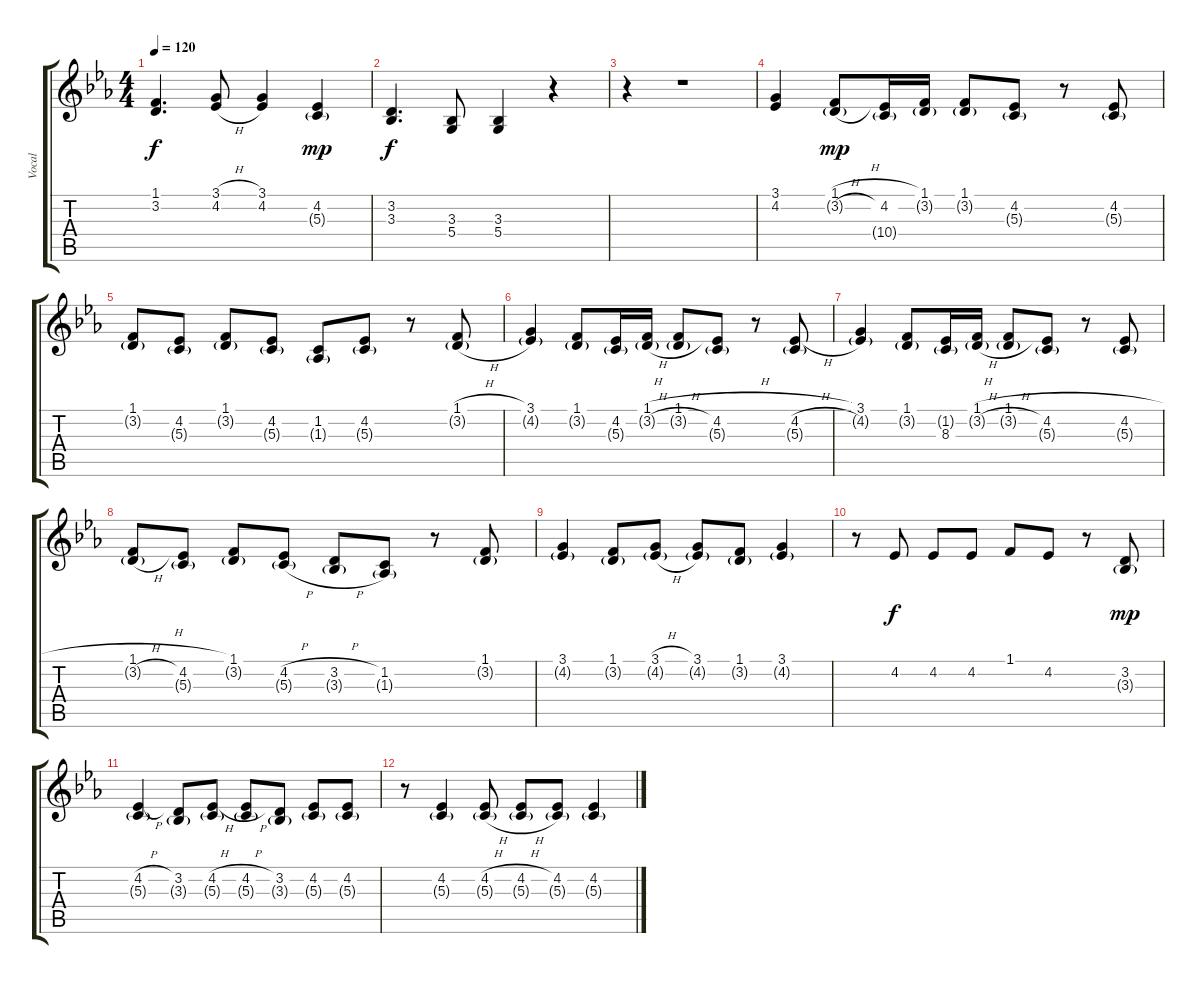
\track ("Vocal" "Vocal") {instrument violin}
\staff {score tabs}
\tuning (E4 B3 G3 D3 A2 E2) {hide}
\ts (4 4)
\tempo 120
\clef g2
\ks eb
(1.1 3.2).4{d dy f} (3.1{h} 4.2{h}).8 (3.1 4.2).4 (4.2 5.3{g}).4{dy mp} |
(3.2 3.3).4{d dy f} (3.3 5.4).8 (3.3 5.4).4 r.4 |
r.4 r.1 |
(3.1 4.2).4 (1.1{h} 3.2{h g}).8{dy mp} (4.2 10.4{g}).16 (1.1 3.2{g}).16 (1.1 3.2{g}).8 (4.2 5.3{g}).8 r.8 (4.2 5.3{g}).8 |
(1.1 3.2{g}).8 (4.2 5.3{g}).8 (1.1 3.2{g}).8 (4.2 5.3{g}).8 (1.2 1.3{g}).8 (4.2 5.3{g}).8 r.8 (1.1{h} 3.2{h g}).8 |
(3.1 4.2{g}).4 (1.1 3.2{g}).8 (4.2 5.3{g}).16 (1.1{h} 3.2{h g}).16 (1.1{h} 3.2{h g}).8 (4.2 5.3{g}).8 r.8 (4.2{h} 5.3{g}).8 |
(3.1 4.2{g}).4 (1.1 3.2{g}).8 (1.2{g} 8.3).16 (1.1{h} 3.2{h g}).16 (1.1{h} 3.2{h g}).8 (4.2 5.3{g}).8 r.8 (4.2 5.3{g}).8 |
(1.1{h} 3.2{h g}).8 (4.2 5.3{g}).8 (1.1 3.2{g}).8 (4.2{h} 5.3{h g}).8 (3.2{h} 3.3{h g}).8 (1.2 1.3{g}).8 r.8 (1.1 3.2{g}).8 |
(3.1 4.2{g}).4 (1.1 3.2{g}).8 (3.1{h} 4.2{h g}).8 (3.1 4.2{g}).8 (1.1 3.2{g}).8 (3.1 4.2{g}).4 |
r.8 4.2.8{dy f} 4.2.8 4.2.8 1.1.8 4.2.8 r.8 (3.2 3.3{g}).8{dy mp} |
(4.2{h} 5.3{g}).4 (3.2 3.3{g}).8 (4.2{h} 5.3{g}).8 (4.2{h} 5.3{g}).8 (3.2 3.3{g}).8 (4.2 5.3{g}).8 (4.2 5.3{g}).8 |
r.8 (4.2 5.3{g}).4 (4.2{h} 5.3{h g}).8 (4.2{h} 5.3{h g}).8 (4.2 5.3{g}).8 (4.2 5.3{g}).4
